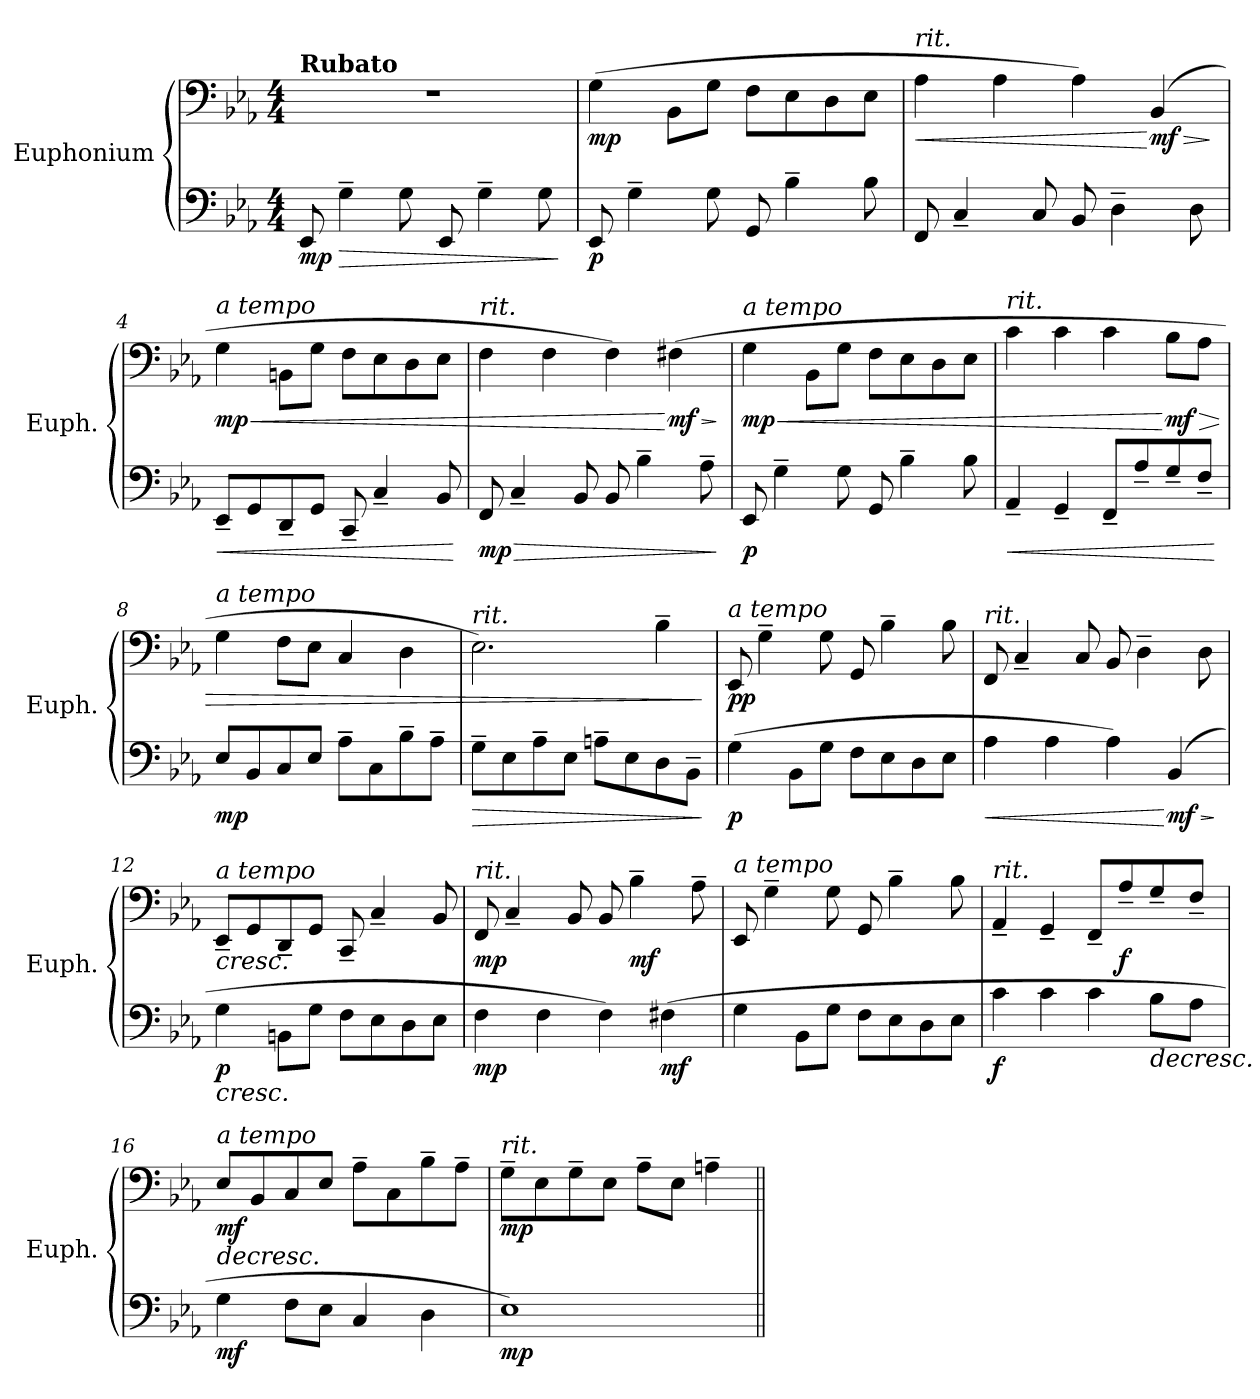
**kern	**dynam	**kern	**dynam
*part2	*part2	*part1	*part1
*staff2	*staff2	*staff1	*staff1
*I"Euphonium	*	*I"Euphonium	*
*I'Euph.	*	*I'Euph.	*
*clefF4	*	*clefF4	*
*k[b-e-a-]	*	*k[b-e-a-]	*
*M4/4	*	*M4/4	*
=1	=1	=1	=1
!	!	!LO:TX:a:B:t=Rubato	!
!	!LO:DY:b	!	!
8EE-/	mp	1r	.
!	!LO:HP:b	!	!
4G~\	>	.	.
8G\	.	.	.
8EE-/	.	.	.
4G~\	.	.	.
8G\	.	.	.
.	]	.	.
=2	=2	=2	=2
!	!LO:DY:b	!	!LO:DY:b
8EE-/	p	(4G\	mp
4G~\	.	.	.
.	.	8BB-\L	.
8G\	.	8G\J	.
8GG/	.	8F\L	.
4B-~\	.	8E-\	.
.	.	8D\	.
8B-\	.	8E-\J	.
=3	=3	=3	=3
*	*	*MM75	*
!	!	!LO:TX:a:i:t=rit.	!
!	!	!	!LO:HP:b
8FF/	.	4A-\	<
4C~/	.	.	.
*	*	*MM70	*
.	.	4A-\	.
8C/	.	.	.
*	*	*MM65	*
8BB-/	.	4A-\)	.
4D~\	.	.	.
!	!	!	!LO:HP:n=1:b
!	!	!	!LO:DY:n=1:b
.	.	(4BB-/	[ > mf
8D\	.	.	.
.	.	.	]
=4	=4	=4	=4
*	*	*MM80	*
!	!	!LO:TX:a:i:t=a tempo	!
!	!LO:HP:b	!	!LO:HP:b
!	!	!	!LO:DY:n=1:b
8EE-~/L	<	4G\	< mp
8GG/	.	.	.
8DD~/	.	8BBn\L	.
8GG/J	.	8G\J	.
8CC~/	.	8F\L	.
4C~/	.	8E-\	.
.	.	8D\	.
8BB-/	.	8E-\J	.
.	[	.	.
!!LO:LB:g=z
=5	=5	=5	=5
*	*	*MM75	*
!	!	!LO:TX:a:i:t=rit.	!
!	!LO:HP:b	!	!
!	!LO:DY:n=1:b	!	!
8FF/	> mp	4F\	.
4C~/	.	.	.
*	*	*MM70	*
.	.	4F\	.
8BB-/	.	.	.
*	*	*MM65	*
8BB-/	.	4F\)	.
4B-~\	.	.	.
!	!	!	!LO:HP:n=1:b
!	!	!	!LO:DY:n=1:b
.	.	(4F#X\	[ > mf
8A-~\	.	.	.
.	]	.	]
=6	=6	=6	=6
*	*	*MM80	*
!	!	!LO:TX:a:i:t=a tempo	!
!	!LO:DY:b	!	!LO:HP:b
!	!	!	!LO:DY:n=1:b
8EE-/	p	4G\	< mp
4G~\	.	.	.
.	.	8BB-\L	.
8G\	.	8G\J	.
8GG/	.	8F\L	.
4B-~\	.	8E-\	.
.	.	8D\	.
8B-\	.	8E-\J	.
=7	=7	=7	=7
*	*	*MM74	*
!	!	!LO:TX:a:i:t=rit.	!
!	!LO:HP:b	!	!
4AA-~/	<	4c\	.
*	*	*MM68	*
4GG~/	.	4c\	.
*	*	*MM63	*
8FF~/L	.	4c\	.
8A-~/	.	.	.
!	!	!	!LO:HP:n=1:b
!	!	!	!LO:DY:n=1:b
8G~/	.	8B-\L	[ > mf
8F~/J	.	8A-\J	.
.	[	.	.
=8	=8	=8	=8
*	*	*MM80	*
!	!	!LO:TX:a:i:t=a tempo	!
!	!LO:DY:b	!	!
8E-/L	mp	4G\	.
8BB-/	.	.	.
8C/	.	8F\L	.
8E-/J	.	8E-\J	.
8A-~\L	.	4C/	.
8C\	.	.	.
8B-~\	.	4D\	.
8A-~\J	.	.	.
=9	=9	=9	=9
*	*	*MM75	*
!	!	!LO:TX:a:i:t=rit.	!
!	!LO:HP:b	!	!
8G~\L	>	2.E-\)	.
8E-\	.	.	.
8A-~\	.	.	.
8E-\J	.	.	.
8An~\L	.	.	.
8E-\	.	.	.
8D\	.	4B-~\	.
8BB-~\J	.	.	.
.	]	.	]
!!LO:LB:g=z
=10	=10	=10	=10
*	*	*MM80	*
!	!	!LO:TX:a:i:t=a tempo	!
!	!LO:DY:b	!	!LO:DY:b
(4G\	p	8EE-/	pp
.	.	4G~\	.
8BB-\L	.	.	.
8G\J	.	8G\	.
8F\L	.	8GG/	.
8E-\	.	4B-~\	.
8D\	.	.	.
8E-\J	.	8B-\	.
=11	=11	=11	=11
*	*	*MM75	*
!	!	!LO:TX:a:i:t=rit.	!
!	!LO:HP:b	!	!
4A-\	<	8FF/	.
.	.	4C~/	.
4A-\	.	.	.
.	.	8C/	.
*	*	*MM65	*
4A-\)	.	8BB-/	.
.	.	4D~\	.
!	!LO:HP:n=1:b	!	!
!	!LO:DY:n=1:b	!	!
(4BB-/	[ > mf	.	.
.	.	8D\	.
.	]	.	.
=12	=12	=12	=12
*	*	*MM80	*
!	!	!LO:TX:a:i:t=a tempo	!
!	!LO:HP:b	!	!LO:HP:b
!	!LO:DY:n=1:b	!	!
4G\	< p	8EE-~/L	<
.	.	8GG/	.
8BBn\L	.	8DD~/	.
8G\J	.	8GG/J	.
8F\L	.	8CC~/	.
8E-\	.	4C~/	.
8D\	.	.	.
8E-\J	.	8BB-/	.
=13	=13	=13	=13
*	*	*MM75	*
!	!	!LO:TX:a:i:t=rit.	!
!	!LO:DY:b	!	!LO:DY:b
4F\	mp	8FF/	mp
.	.	4C~/	.
4F\	.	.	.
.	.	8BB-/	.
*	*	*MM65	*
4F\)	.	8BB-/	.
!	!	!	!LO:DY:b
.	.	4B-~\	mf
!	!LO:DY:b	!	!
(4F#X\	mf	.	.
.	.	8A-~\	.
=14	=14	=14	=14
*	*	*MM80	*
!	!	!LO:TX:a:i:t=a tempo	!
4G\	.	8EE-/	.
.	.	4G~\	.
8BB-\L	.	.	.
8G\J	.	8G\	.
8F\L	.	8GG/	.
8E-\	.	4B-~\	.
8D\	.	.	.
8E-\J	.	8B-\	.
!!LO:LB:g=z
=15	=15	=15	=15
*	*	*MM74	*
!	!	!LO:TX:a:i:t=rit.	!
!	!LO:DY:b	!	!
4c\	f	4AA-~/	.
*	*	*MM68	*
4c\	.	4GG~/	.
*	*	*MM63	*
4c\	.	8FF~/L	.
!	!	!	!LO:DY:n=1:b
.	.	8A-~/	[ f
!	!LO:HP:n=1:b	!	!
8B-\L	[ >	8G~/	.
8A-\J	.	8F~/J	.
=16	=16	=16	=16
*	*	*MM80	*
!	!	!LO:TX:a:i:t=a tempo	!
!	!LO:DY:b	!	!LO:HP:b
!	!	!	!LO:DY:n=1:b
4G\	mf	8E-/L	> mf
.	.	8BB-/	.
8F\L	.	8C/	.
8E-\J	.	8E-/J	.
4C/	.	8A-~\L	.
.	.	8C\	.
4D\	.	8B-~\	.
.	.	8A-~\J	.
=17	=17	=17	=17
*	*	*MM74	*
!	!	!LO:TX:a:i:t=rit.	!
!	!LO:DY:b	!	!LO:DY:b
1E-)	mp	8G~\L	mp
.	.	8E-\	.
*	*	*MM68	*
.	.	8G~\	.
.	.	8E-\J	.
*	*	*MM63	*
.	.	8A-~\L	.
.	.	8E-\J	.
.	.	4An~\	.
.	]	.	]
=||	=||	=||	=||
*-	*-	*-	*-
